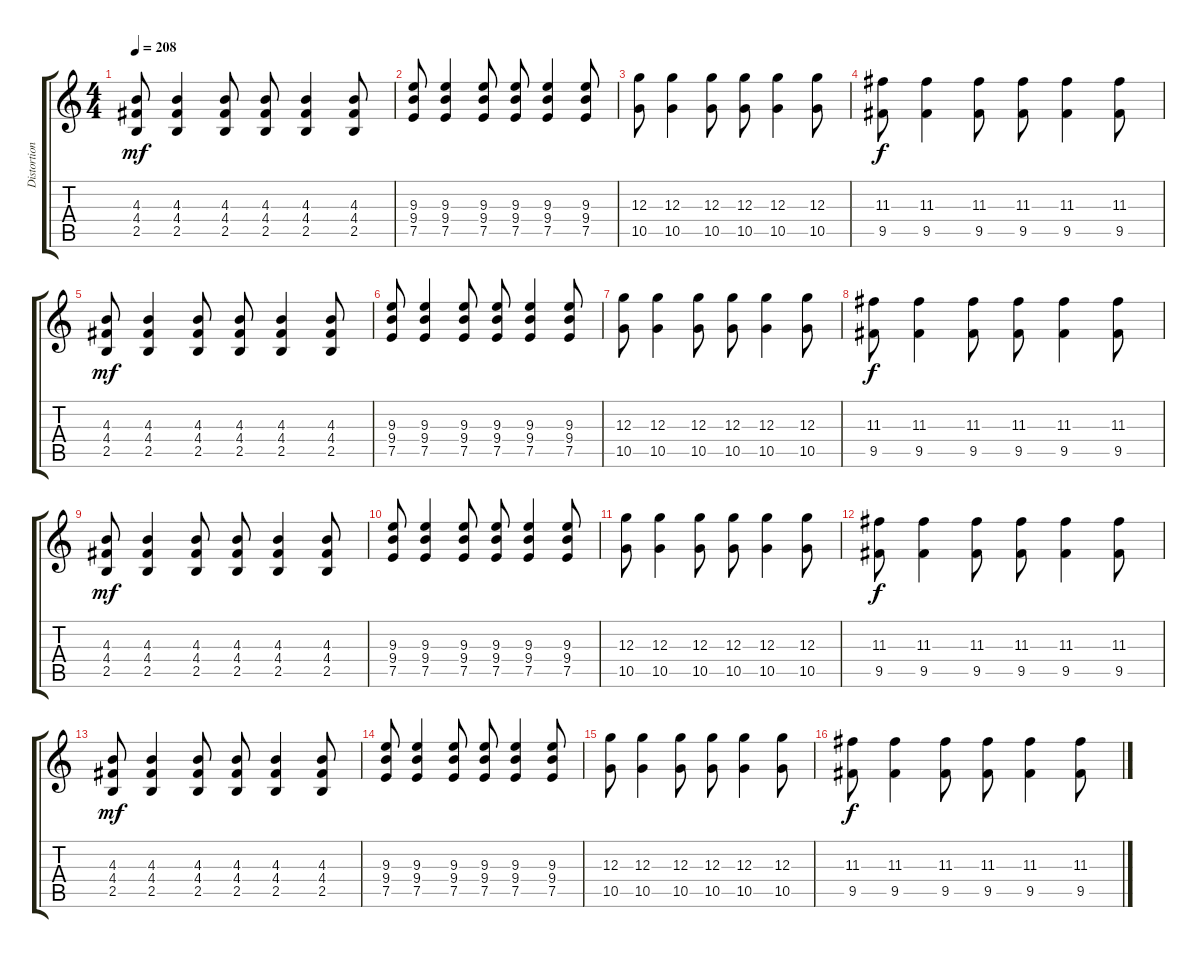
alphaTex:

\track ("Distortion guitar 1" "Distortion") {instrument distortionguitar}
\staff {score tabs}
\tuning (E4 B3 G3 D3 A2 E2) {hide}
\ts (4 4)
\tempo 208
\clef g2
\ks c
(4.3 4.4 2.5).8{dy mf} (4.3 4.4 2.5).4 (4.3 4.4 2.5).8 (4.3 4.4 2.5).8 (4.3 4.4 2.5).4 (4.3 4.4 2.5).8 |
(9.3 9.4 7.5).8 (9.3 9.4 7.5).4 (9.3 9.4 7.5).8 (9.3 9.4 7.5).8 (9.3 9.4 7.5).4 (9.3 9.4 7.5).8 |
(12.3 10.5).8 (12.3 10.5).4 (12.3 10.5).8 (12.3 10.5).8 (12.3 10.5).4 (12.3 10.5).8 |
(11.3 9.5).8{dy f} (11.3 9.5).4 (11.3 9.5).8 (11.3 9.5).8 (11.3 9.5).4 (11.3 9.5).8 |
(4.3 4.4 2.5).8{dy mf} (4.3 4.4 2.5).4 (4.3 4.4 2.5).8 (4.3 4.4 2.5).8 (4.3 4.4 2.5).4 (4.3 4.4 2.5).8 |
(9.3 9.4 7.5).8 (9.3 9.4 7.5).4 (9.3 9.4 7.5).8 (9.3 9.4 7.5).8 (9.3 9.4 7.5).4 (9.3 9.4 7.5).8 |
(12.3 10.5).8 (12.3 10.5).4 (12.3 10.5).8 (12.3 10.5).8 (12.3 10.5).4 (12.3 10.5).8 |
(11.3 9.5).8{dy f} (11.3 9.5).4 (11.3 9.5).8 (11.3 9.5).8 (11.3 9.5).4 (11.3 9.5).8 |
(4.3 4.4 2.5).8{dy mf} (4.3 4.4 2.5).4 (4.3 4.4 2.5).8 (4.3 4.4 2.5).8 (4.3 4.4 2.5).4 (4.3 4.4 2.5).8 |
(9.3 9.4 7.5).8 (9.3 9.4 7.5).4 (9.3 9.4 7.5).8 (9.3 9.4 7.5).8 (9.3 9.4 7.5).4 (9.3 9.4 7.5).8 |
(12.3 10.5).8 (12.3 10.5).4 (12.3 10.5).8 (12.3 10.5).8 (12.3 10.5).4 (12.3 10.5).8 |
(11.3 9.5).8{dy f} (11.3 9.5).4 (11.3 9.5).8 (11.3 9.5).8 (11.3 9.5).4 (11.3 9.5).8 |
(4.3 4.4 2.5).8{dy mf} (4.3 4.4 2.5).4 (4.3 4.4 2.5).8 (4.3 4.4 2.5).8 (4.3 4.4 2.5).4 (4.3 4.4 2.5).8 |
(9.3 9.4 7.5).8 (9.3 9.4 7.5).4 (9.3 9.4 7.5).8 (9.3 9.4 7.5).8 (9.3 9.4 7.5).4 (9.3 9.4 7.5).8 |
(12.3 10.5).8 (12.3 10.5).4 (12.3 10.5).8 (12.3 10.5).8 (12.3 10.5).4 (12.3 10.5).8 |
(11.3 9.5).8{dy f} (11.3 9.5).4 (11.3 9.5).8 (11.3 9.5).8 (11.3 9.5).4 (11.3 9.5).8
